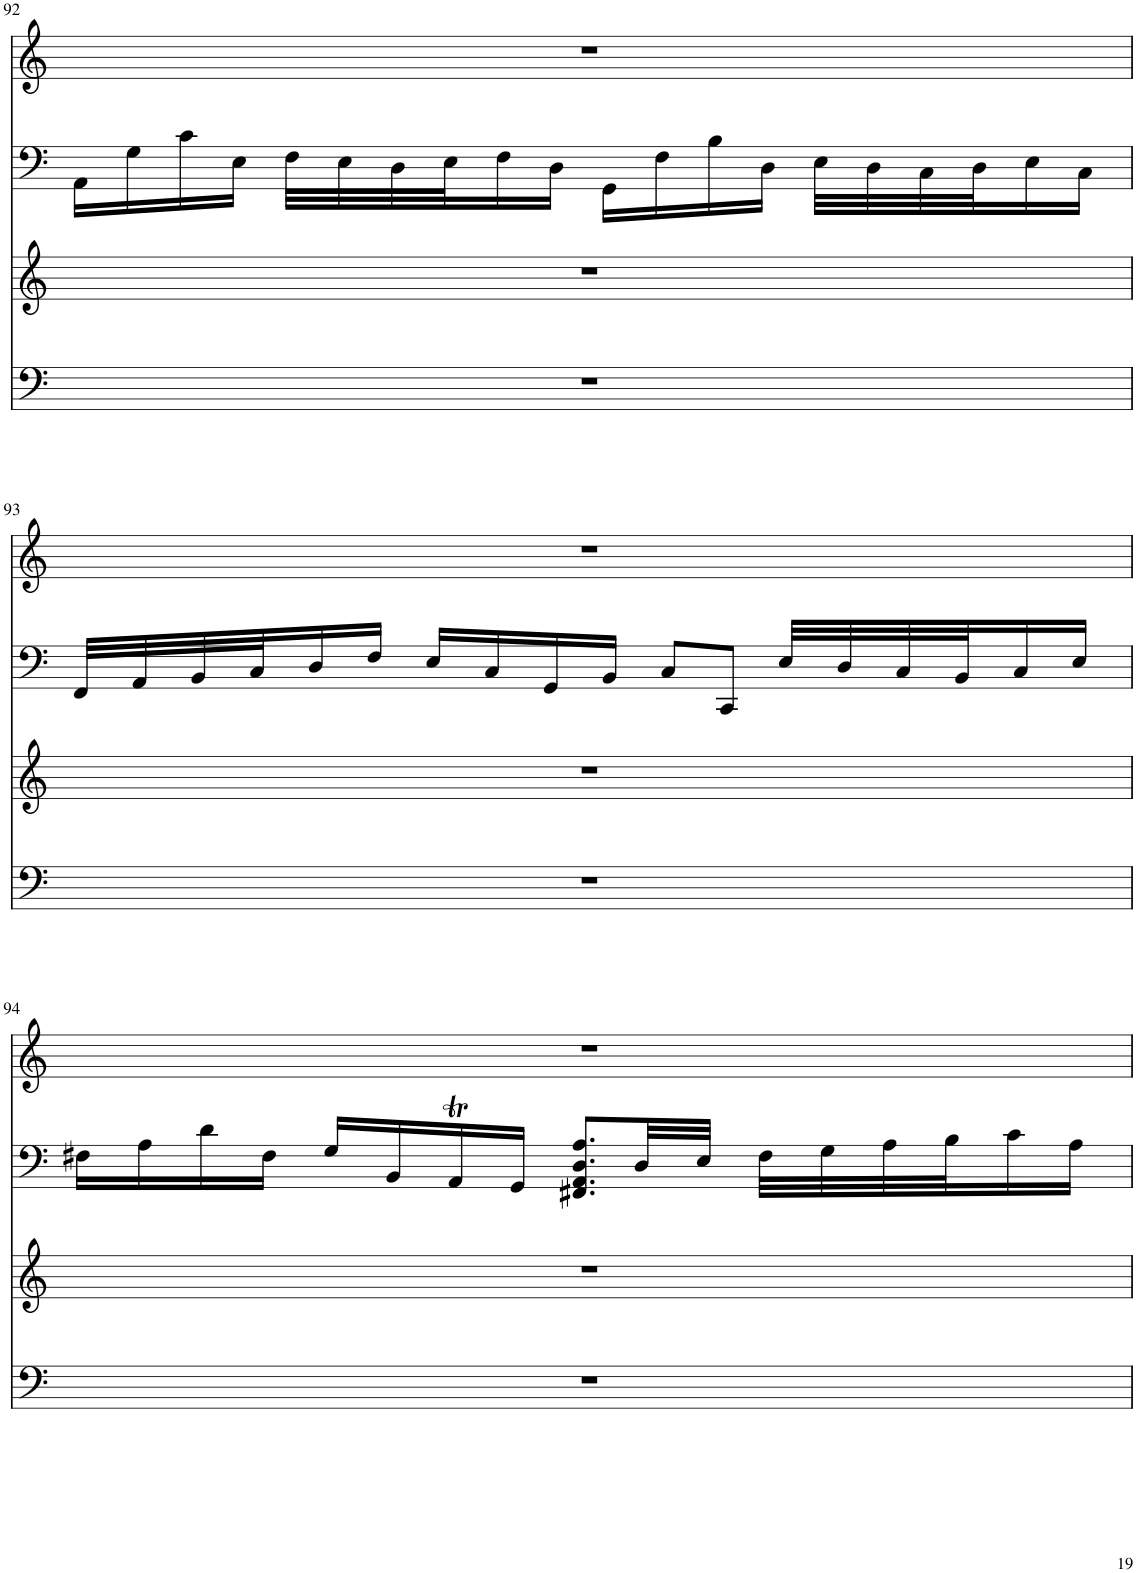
**kern	**kern	**kern	**kern
*part4	*part3	*part2	*part1
*staff4	*staff3	*staff2	*staff1
*I"Violoncello	*I"Violoncello	*I"unbenannt	*I"Violoncello
*I'Vc	*I'Vc	*	*I'Vc
!!LO:PB:g=z
*clefF4	*clefG2	*clefF4	*clefG2
*k[]	*k[]	*k[]	*k[]
*M3/4	*	*M4/4	*
=92	=92	=92	=92
2.r	1r	16AA\LL	1r
.	.	16G\	.
.	.	16c\	.
.	.	16E\JJ	.
.	.	32F\LLL	.
.	.	32E\	.
.	.	32D\	.
.	.	32E\J	.
.	.	16F\	.
.	.	16D\JJ	.
.	.	16GG\LL	.
.	.	16F\	.
.	.	16B\	.
.	.	16D\JJ	.
4ryy	.	32E\LLL	.
.	.	32D\	.
.	.	32C\	.
.	.	32D\J	.
.	.	16E\	.
.	.	16C\JJ	.
!!LO:LB:g=z
=93	=93	=93	=93
2.r	1r	32FF/LLL	1r
.	.	32AA/	.
.	.	32BB/	.
.	.	32C/J	.
.	.	16D/	.
.	.	16F/JJ	.
.	.	16E/LL	.
.	.	16C/	.
.	.	16GG/	.
.	.	16BB/JJ	.
.	.	8C/L	.
.	.	8CC/J	.
4ryy	.	32E/LLL	.
.	.	32D/	.
.	.	32C/	.
.	.	32BB/J	.
.	.	16C/	.
.	.	16E/JJ	.
!!LO:LB:g=z
=94	=94	=94	=94
2.r	1r	16F#X\LL	1r
.	.	16A\	.
.	.	16d\	.
.	.	16F#\JJ	.
.	.	16G/LL	.
.	.	16BB/	.
.	.	16AAT/	.
.	.	16GG/JJ	.
.	.	8.FF#X/ 8.AA/ 8.D/ 8.A/L	.
.	.	32D/LL	.
.	.	32E/JJJ	.
4ryy	.	32F#\LLL	.
.	.	32G\	.
.	.	32A\	.
.	.	32B\J	.
.	.	16c\	.
.	.	16A\JJ	.
=	=	=	=
*-	*-	*-	*-
